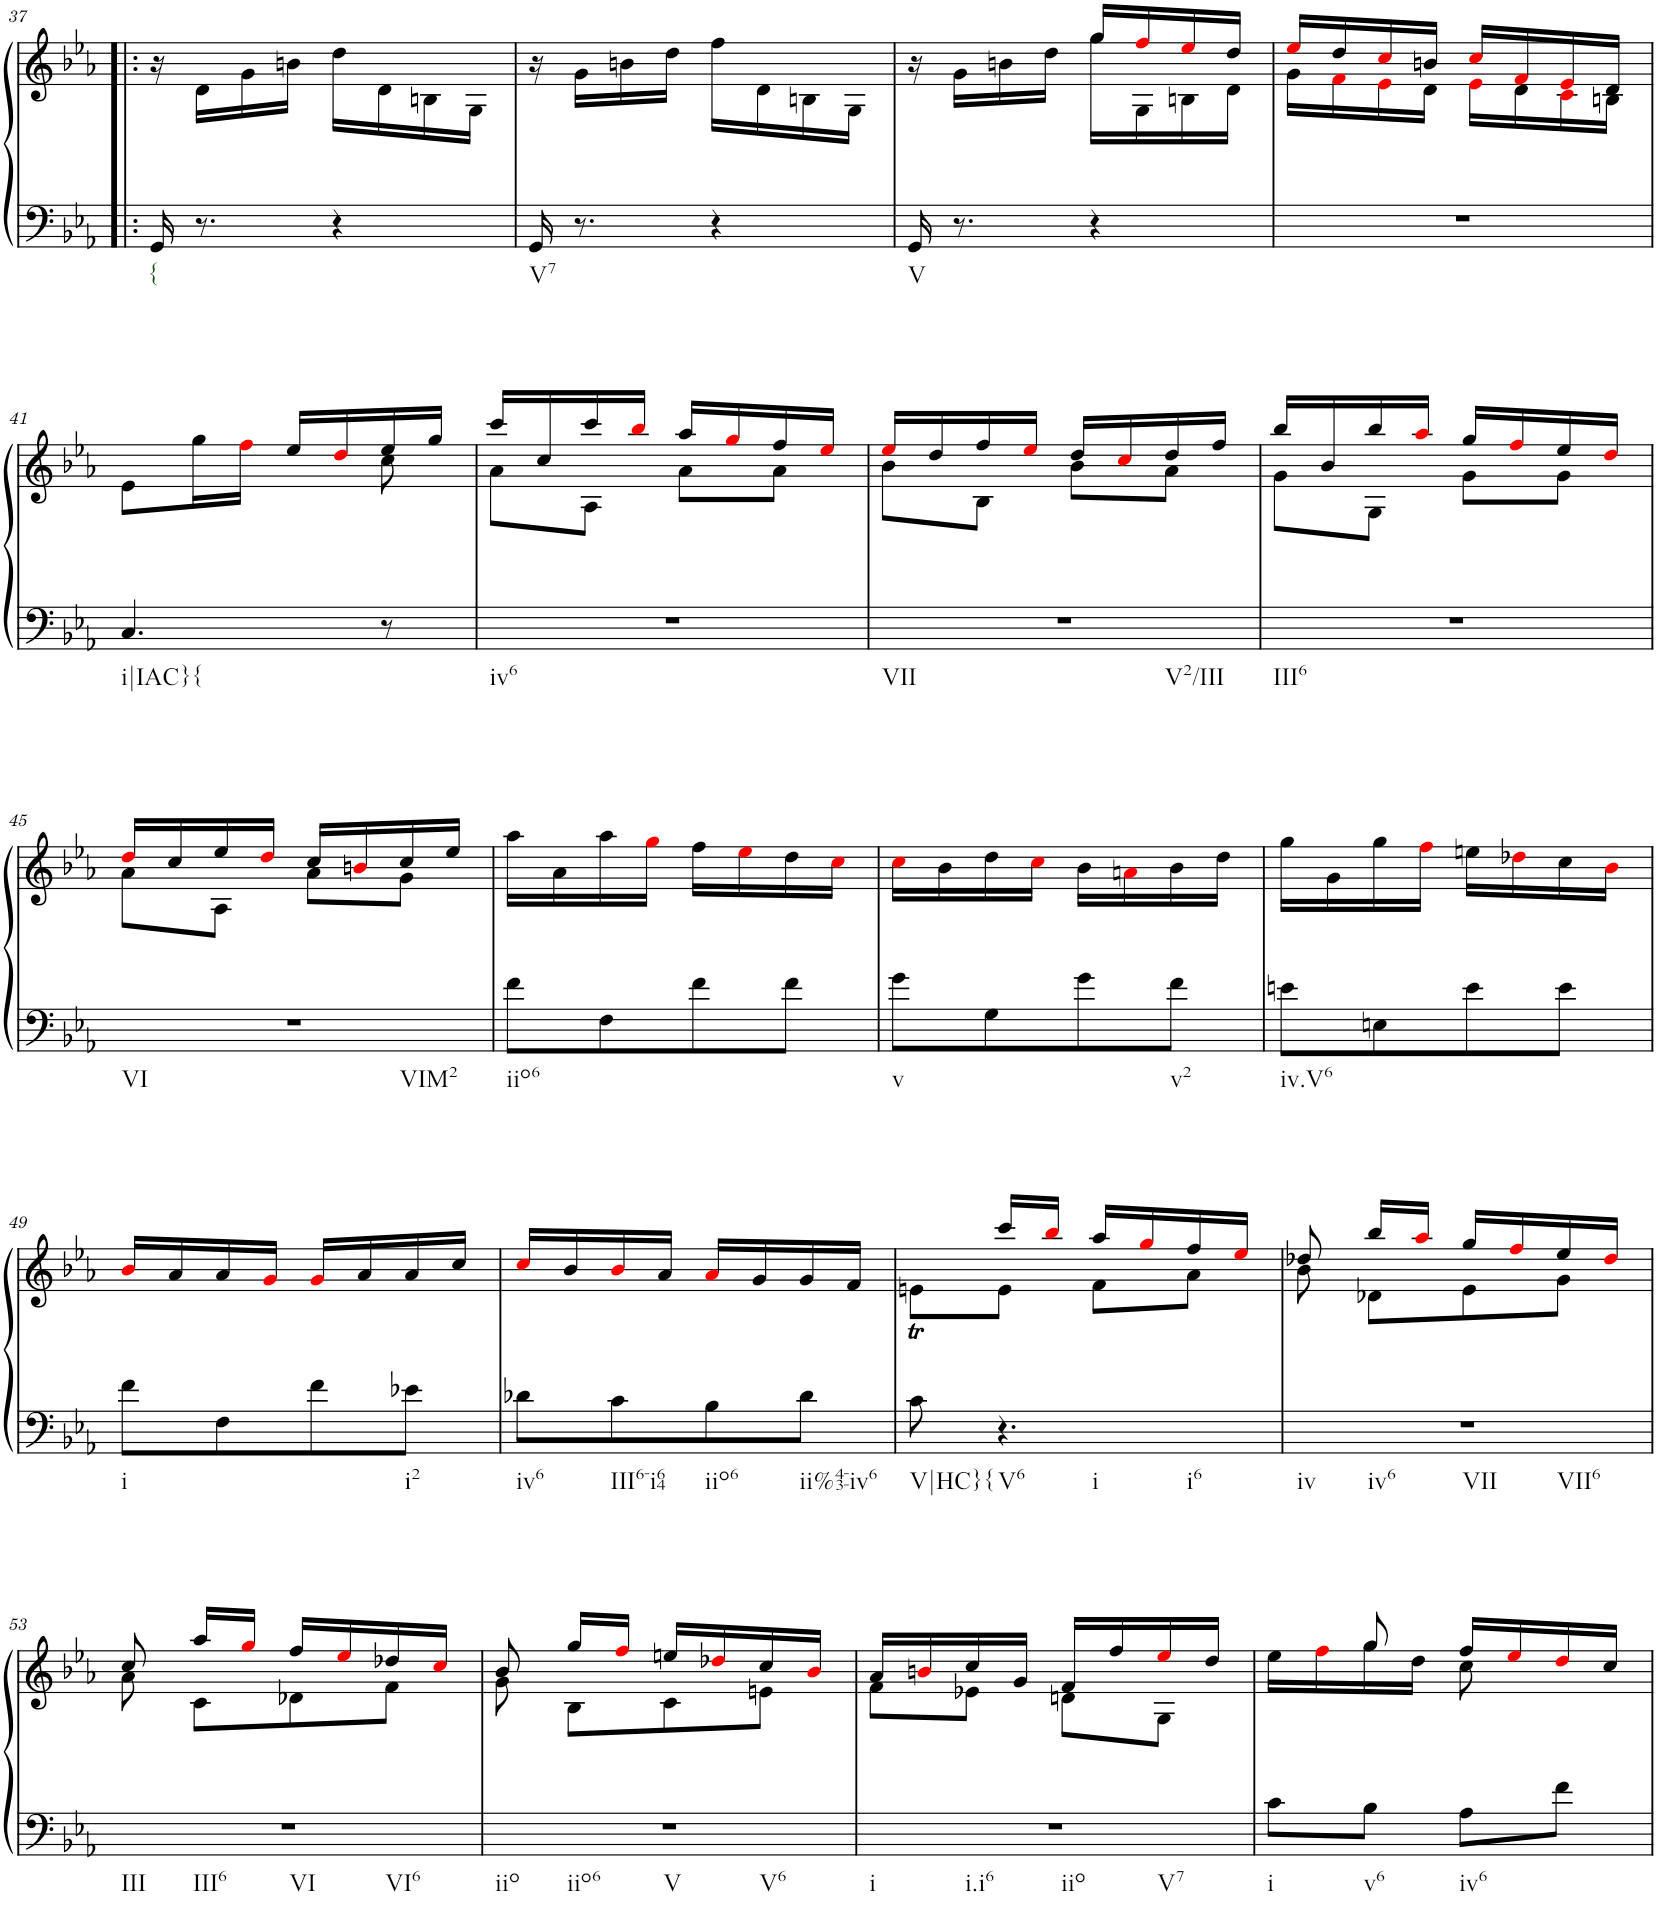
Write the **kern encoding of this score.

**kern	**kern
*part1	*part1
*staff2	*staff1
*I"Piano	*
*I'Pno.	*
!!LO:PB:g=z
*clefF4	*clefG2
*k[b-e-a-]	*k[b-e-a-]
*M2/4	*M2/4
=37!|:	=37!|:
!LO:TX:b:t={	!
16GG/	16r
8.r	16d\LL
.	16g\
.	16bn\JJ
4r	16dd\LL
.	16d\
.	16Bn\
.	16G\JJ
=38	=38
!LO:TX:b:t=V7	!
16GG/	16r
8.r	16g\LL
.	16bn\
.	16dd\JJ
4r	16ff\LL
.	16d\
.	16Bn\
.	16G\JJ
=39	=39
*	*^
!LO:TX:b:t=V	!	!
16GG/	16r	4ryy
8.r	16g\LL	.
.	16bn\	.
.	16dd\JJ	.
4r	16gg/LL	16gg\LL
.	16ffi/	16G\
.	16ee-i/	16Bn\
.	16dd/JJ	16d\JJ
=40	=40	=40
2r	16ee-i/LL	16g\LL
.	16dd/	16fi\
.	16cci/	16e-i\
.	16bn/JJ	16d\JJ
.	16cci/LL	16e-i\LL
.	16fi/	16d\
.	16e-i/	16ci\
.	16d/JJ	16Bn\JJ
!!LO:LB:g=z	!!
=41	=41	=41
!LO:TX:b:t=i|IAC}{	!	!
4.C/	8e-\L	4.ryy
.	16gg\L	.
.	16ffi\JJ	.
.	16ee-/LL	.
.	16ddi/	.
8r	16ee-/	8cc\
.	16gg/JJ	.
=42	=42	=42
!LO:TX:b:t=iv6	!	!
2r	16ccc/LL	8a-\L
.	16cc/	.
.	16ccc/	8A-\J
.	16bb-i/JJ	.
.	16aa-/LL	8a-\L
.	16ggi/	.
.	16ff/	8a-\J
.	16ee-i/JJ	.
=43	=43	=43
!LO:TX:b:t=VII	!	!
!LO:TX:b:t=V2/III	!	!
2r	16ee-i/LL	8b-\L
.	16dd/	.
.	16ff/	8B-\J
.	16ee-i/JJ	.
.	16dd/LL	8b-\L
.	16cci/	.
.	16dd/	8a-\J
.	16ff/JJ	.
=44	=44	=44
!LO:TX:b:t=III6	!	!
2r	16bb-/LL	8g\L
.	16b-/	.
.	16bb-/	8G\J
.	16aa-i/JJ	.
.	16gg/LL	8g\L
.	16ffi/	.
.	16ee-/	8g\J
.	16ddi/JJ	.
!!LO:LB:g=z	!!
=45	=45	=45
!LO:TX:b:t=VI	!	!
!LO:TX:b:t=VIM2	!	!
2r	16ddi/LL	8a-\L
.	16cc/	.
.	16ee-/	8A-\J
.	16ddi/JJ	.
.	16cc/LL	8a-\L
.	16bni/	.
.	16cc/	8g\J
.	16ee-/JJ	.
*	*v	*v
=46	=46
!LO:TX:b:t=iio6	!
8f\L	16aa-\LL
.	16a-\
8F\	16aa-\
.	16ggi\JJ
8f\	16ff\LL
.	16ee-i\
8f\J	16dd\
.	16cci\JJ
=47	=47
!LO:TX:b:t=v	!
8g\L	16cci\LL
.	16b-\
8G\	16dd\
.	16cci\JJ
8g\	16b-\LL
.	16ani\
!LO:TX:b:t=v2	!
8f\J	16b-\
.	16dd\JJ
=48	=48
!LO:TX:b:t=iv.V6	!
8en\L	16gg\LL
.	16g\
8En\	16gg\
.	16ffi\JJ
8e\	16een\LL
.	16dd-Xi\
8e\J	16cc\
.	16b-i\JJ
!!LO:LB:g=z
=49	=49
!LO:TX:b:t=i	!
8f\L	16b-i/LL
.	16a-/
8F\	16a-/
.	16gi/JJ
8f\	16gi/LL
.	16a-/
!LO:TX:b:t=i2	!
8e-X\J	16a-/
.	16cc/JJ
=50	=50
!LO:TX:b:t=iv6	!
8d-X\L	16cci/LL
.	16b-/
!LO:TX:b:t=III6-i64	!
8c\	16b-i/
.	16a-/JJ
!LO:TX:b:t=iio6	!
8B-\	16a-i/LL
.	16g/
!LO:TX:b:t=ii%43-iv6	!
8d-\J	16g/
.	16f/JJ
=51	=51
*	*^
!LO:TX:b:t=V|HC}{	!	!
8c\	8ryy	8ent\L
!LO:TX:b:t=V6	!	!
!LO:TX:b:t=i	!	!
!LO:TX:b:t=i6	!	!
4.r	16ccc/LL	8e\J
.	16bb-i/JJ	.
.	16aa-/LL	8f\L
.	16ggi/	.
.	16ff/	8a-\J
.	16ee-i/JJ	.
=52	=52	=52
!LO:TX:b:t=iv	!	!
!LO:TX:b:t=iv6	!	!
!LO:TX:b:t=VII	!	!
!LO:TX:b:t=VII6	!	!
2r	8dd-X/	8b-\
.	16bb-/LL	8d-X\L
.	16aa-i/JJ	.
.	16gg/LL	8e-\
.	16ffi/	.
.	16ee-/	8g\J
.	16dd-i/JJ	.
!!LO:LB:g=z	!!
=53	=53	=53
!LO:TX:b:t=III	!	!
!LO:TX:b:t=III6	!	!
!LO:TX:b:t=VI	!	!
!LO:TX:b:t=VI6	!	!
2r	8cc/	8a-\
.	16aa-/LL	8c\L
.	16ggi/JJ	.
.	16ff/LL	8d-X\
.	16ee-i/	.
.	16dd-X/	8f\J
.	16cci/JJ	.
=54	=54	=54
!LO:TX:b:t=iio	!	!
!LO:TX:b:t=iio6	!	!
!LO:TX:b:t=V	!	!
!LO:TX:b:t=V6	!	!
2r	8b-/	8g\
.	16gg/LL	8B-\L
.	16ffi/JJ	.
.	16een/LL	8c\
.	16dd-Xi/	.
.	16cc/	8en\J
.	16b-i/JJ	.
=55	=55	=55
!LO:TX:b:t=i	!	!
!LO:TX:b:t=i.i6	!	!
!LO:TX:b:t=iio	!	!
!LO:TX:b:t=V7	!	!
2r	16a-/LL	8f\L
.	16bni/	.
.	16cc/	8e-X\J
.	16g/JJ	.
.	16f/LL	8dn\L
.	16ff/	.
.	16ee-i/	8G\J
.	16dd/JJ	.
=56	=56	=56
!LO:TX:b:t=i	!	!
8c\L	8ryy	16ee-\LL
.	.	16ffi\
!LO:TX:b:t=v6	!	!
8B-\J	8gg/	16gg\
.	.	16dd\JJ
!LO:TX:b:t=iv6	!	!
8A-\L	16ff/LL	8cc\
.	16ee-i/	.
8f\J	16ddi/	8ryy
.	16cc/JJ	.
*	*v	*v
=	=
*-	*-
